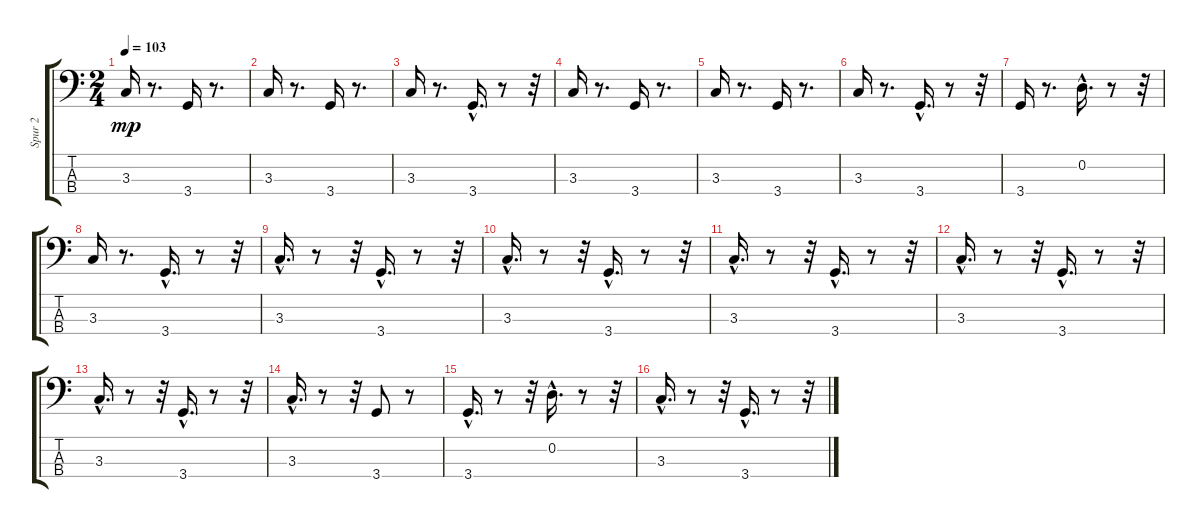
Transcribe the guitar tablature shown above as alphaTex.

\track ("Spur 2" "Spur 2") {instrument fretlessbass}
\staff {score tabs}
\tuning (G2 D2 A1 E1) {hide}
\ts (2 4)
\tempo 103
\clef f4
\ks c
3.3.16{dy mp} r.8{d} 3.4.16 r.8{d} |
3.3.16 r.8{d} 3.4.16 r.8{d} |
3.3.16 r.8{d} 3.4{hac}.16{d} r.8 r.32 |
3.3.16 r.8{d} 3.4.16 r.8{d} |
3.3.16 r.8{d} 3.4.16 r.8{d} |
3.3.16 r.8{d} 3.4{hac}.16{d} r.8 r.32 |
3.4.16 r.8{d} 0.2{hac}.16{d} r.8 r.32 |
3.3.16 r.8{d} 3.4{hac}.16{d} r.8 r.32 |
3.3{hac}.16{d} r.8 r.32 3.4{hac}.16{d} r.8 r.32 |
3.3{hac}.16{d} r.8 r.32 3.4{hac}.16{d} r.8 r.32 |
3.3{hac}.16{d} r.8 r.32 3.4{hac}.16{d} r.8 r.32 |
3.3{hac}.16{d} r.8 r.32 3.4{hac}.16{d} r.8 r.32 |
3.3{hac}.16{d} r.8 r.32 3.4{hac}.16{d} r.8 r.32 |
3.3{hac}.16{d} r.8 r.32 3.4.8 r.8 |
3.4{hac}.16{d} r.8 r.32 0.2{hac}.16{d} r.8 r.32 |
3.3{hac}.16{d} r.8 r.32 3.4{hac}.16{d} r.8 r.32
